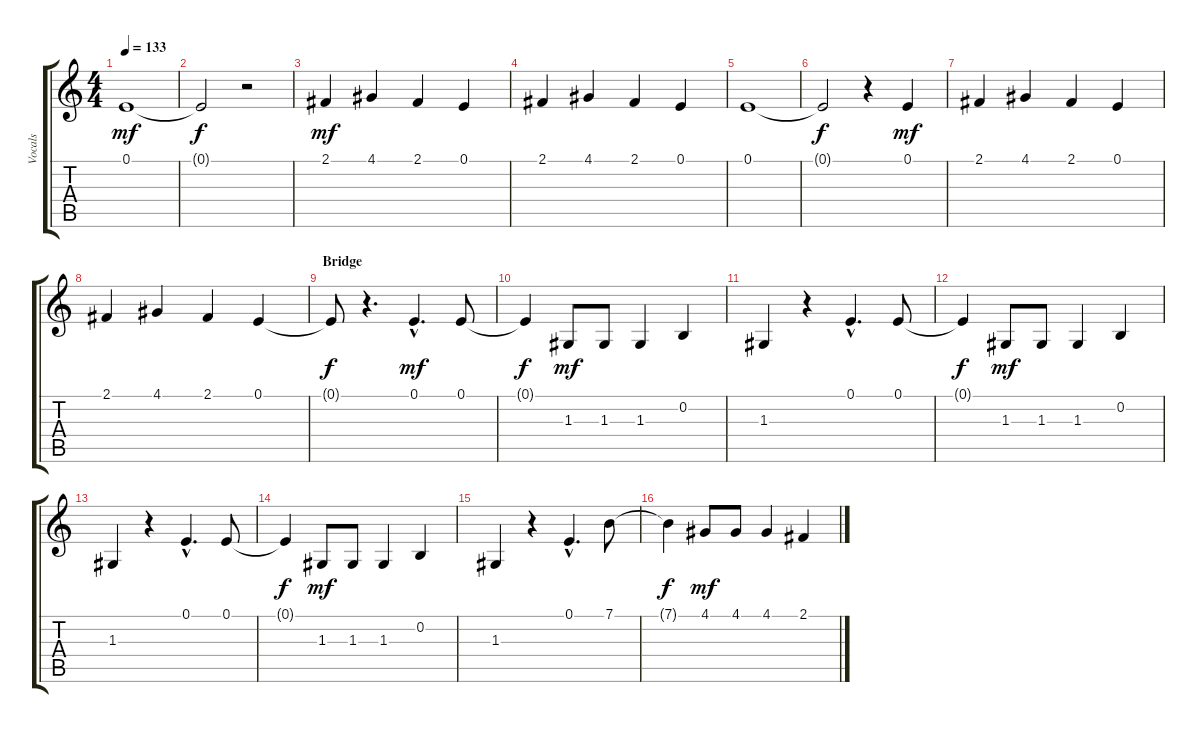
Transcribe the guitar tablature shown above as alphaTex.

\track ("Vocals" "Vocals") {instrument brightacousticpiano}
\staff {score tabs}
\tuning (E4 B3 G3 D3 A2 E2) {hide}
\ts (4 4)
\tempo 133
\clef g2
\ks c
0.1.1{dy mf} |
0.1{t}.2{dy f} r.2 |
2.1.4{dy mf} 4.1.4 2.1.4 0.1.4 |
2.1.4 4.1.4 2.1.4 0.1.4 |
0.1.1 |
0.1{t}.2{dy f} r.4 0.1.4{dy mf} |
2.1.4 4.1.4 2.1.4 0.1.4 |
2.1.4 4.1.4 2.1.4 0.1.4 |
\section ("" "Bridge")
0.1{t}.8{dy f} r.4{d} 0.1{hac}.4{d dy mf} 0.1.8 |
0.1{t}.4{dy f} 1.3.8{dy mf} 1.3.8 1.3.4 0.2.4 |
1.3.4 r.4 0.1{hac}.4{d} 0.1.8 |
0.1{t}.4{dy f} 1.3.8{dy mf} 1.3.8 1.3.4 0.2.4 |
1.3.4 r.4 0.1{hac}.4{d} 0.1.8 |
0.1{t}.4{dy f} 1.3.8{dy mf} 1.3.8 1.3.4 0.2.4 |
1.3.4 r.4 0.1{hac}.4{d} 7.1.8 |
7.1{t}.4{dy f} 4.1.8{dy mf} 4.1.8 4.1.4 2.1.4
